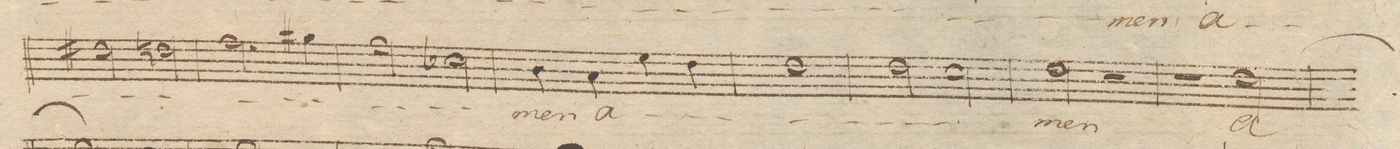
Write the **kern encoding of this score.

**kern	**text	**dynam
*I"Tenore Solo	*	*
*clefC4	*	*
*k[]	*	*
*met(c|)	*	*
*M2/2	*	*
2c#X\	.	.
2cn\	.	.
=235	=235	=235
2.e\	.	.
4f#X\	.	.
=236	=236	=236
2e\	.	.
2B-X\	.	.
=237	=237	=237
4A\	-men	.
4G/	A-	.
4d\	.	.
4c\	.	.
=238	=238	=238
1c\	.	.
=239	=239	=239
2c\	.	.
2B\	.	.
=240	=240	=240
2c\	-men	.
2r	.	.
=241	=241	=241
2r	.	.
[2c\	A-	.
=242	=242	=242
*-	*-	*-
